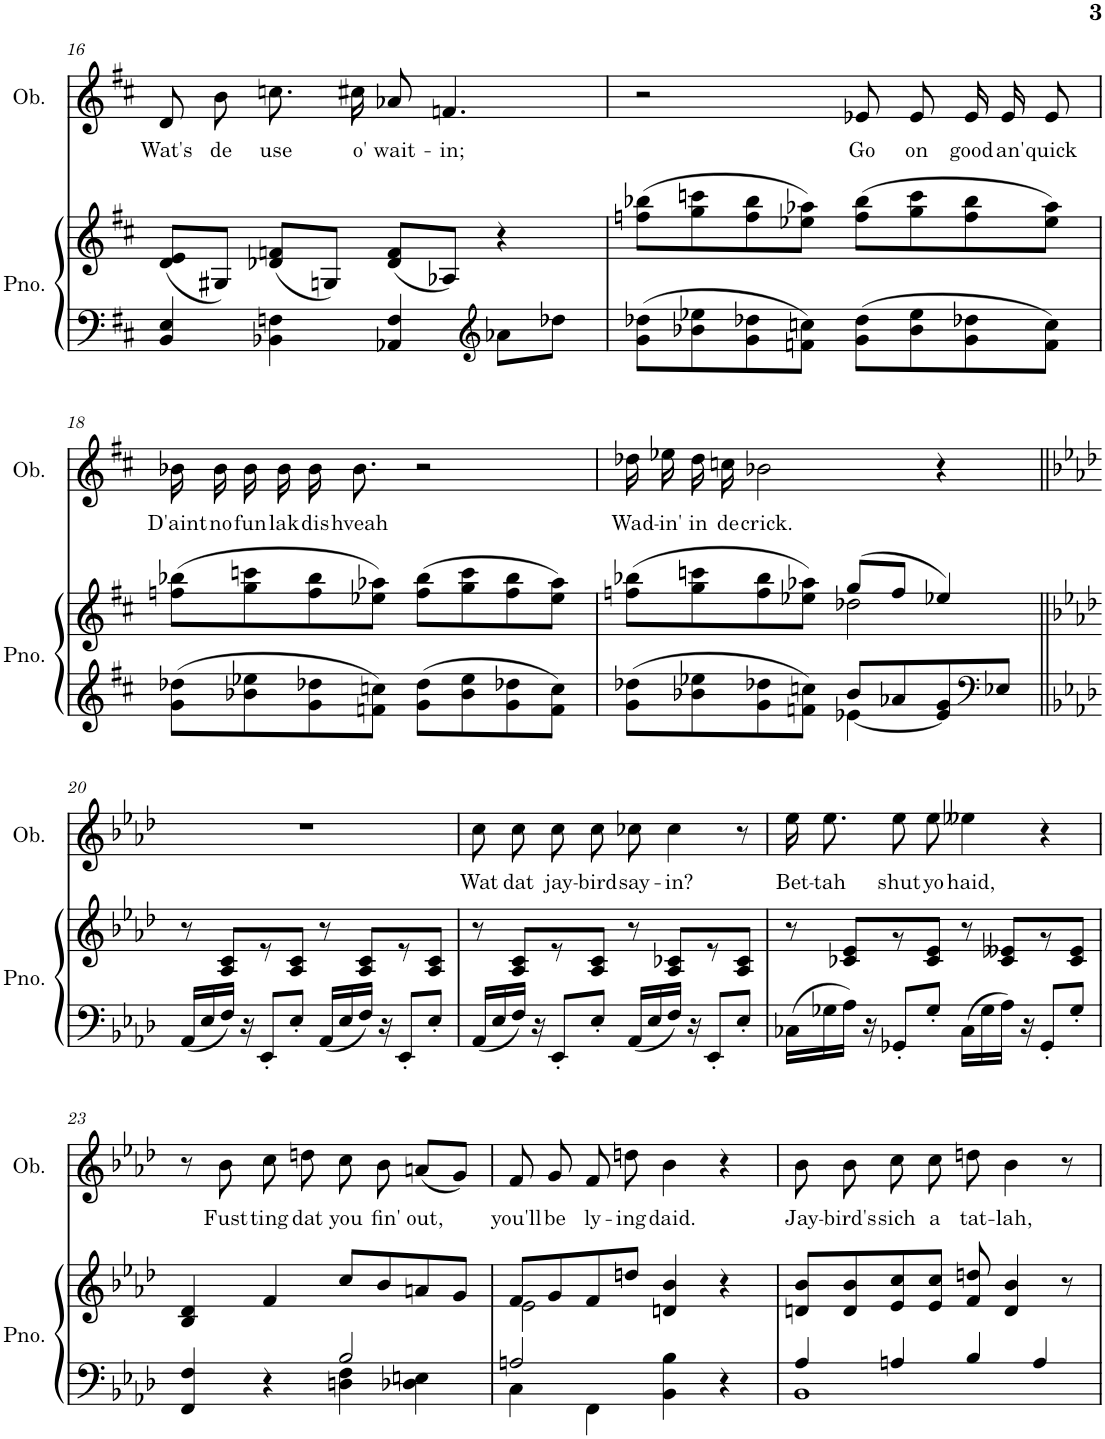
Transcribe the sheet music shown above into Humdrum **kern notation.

**kern	**kern	**kern	**text
*part2	*part2	*part1	*part1
*staff3	*staff2	*staff1	*staff1
*I"Piano	*	*I"Oboe	*
*I'Pno.	*	*I'Ob.	*
!!LO:PB:g=z
*clefF4	*clefG2	*clefG2	*
*k[f#c#]	*k[f#c#]	*k[f#c#]	*
*M4/4	*M4/4	*M4/4	*
=16	=16	=16	=16
!	!	!	!LO:LY:b
4BB/ 4E/	(8d/ 8e/L	8d/	Wat's
!	!	!	!LO:LY:b
.	8G#X/J)	8b\	de
!	!	!	!LO:LY:b
4BB-X\ 4Fn\	(8d-X/ 8fn/L	8.ccn\	use
.	8Gn/J)	.	.
!	!	!	!LO:LY:b
.	.	16cc#X\	o'
!	!	!	!LO:LY:b
4AA-X/ 4F/	(8d-/ 8f/L	8a-X/	wait-
!	!	!	!LO:LY:b
.	8A-X/J)	4.fn/	-in;
*clefG2	*	*	*
8a-X\L	4r	.	.
8dd-X\J	.	.	.
=17	=17	=17	=17
8g\ 8dd-X\L	(8ffn\ 8bb-X\L	2r	.
8b-X\ 8ee-X\	8gg\ 8cccn\	.	.
8g\ 8dd-X\	8ff\ 8bb-\	.	.
8fn\ 8ccn\J	8ee-X\ 8aa-X\J)	.	.
!	!	!	!LO:LY:b
8g\ 8dd-\L	(8ff\ 8bb-\L	8e-X/	Go
!	!	!	!LO:LY:b
8b-\ 8ee-\	8gg\ 8ccc\	8e-/	on
!	!	!	!LO:LY:b
8g\ 8dd-X\	8ff\ 8bb-\	16e-/	good
!	!	!	!LO:LY:b
.	.	16e-/	an'
!	!	!	!LO:LY:b
8f\ 8cc\J	8ee-\ 8aa-\J)	8e-/	quick
!!LO:LB:g=z
=18	=18	=18	=18
!	!	!	!LO:LY:b
8g\ 8dd-X\L	(8ffn\ 8bb-X\L	16b-X\	D'aint
!	!	!	!LO:LY:b
.	.	16b-\	no
!	!	!	!LO:LY:b
8b-X\ 8ee-X\	8gg\ 8cccn\	16b-\	fun
!	!	!	!LO:LY:b
.	.	16b-\	lak
!	!	!	!LO:LY:b
8g\ 8dd-X\	8ff\ 8bb-\	16b-\	dis
!	!	!	!LO:LY:b
.	.	8.b-\	hveah
8fn\ 8ccn\J	8ee-X\ 8aa-X\J)	.	.
8g\ 8dd-\L	(8ff\ 8bb-\L	2r	.
8b-\ 8ee-\	8gg\ 8ccc\	.	.
8g\ 8dd-X\	8ff\ 8bb-\	.	.
8f\ 8cc\J	8ee-\ 8aa-\J)	.	.
=19	=19	=19	=19
*^	*^	*	*
!	!	!	!	!	!LO:LY:b
8g\ 8dd-X\L	2ryy	(8ffn\ 8bb-X\L	2ryy	16dd-X\	Wad-
!	!	!	!	!	!LO:LY:b
.	.	.	.	16ee-X\	-in'
!	!	!	!	!	!LO:LY:b
8b-X\ 8ee-X\	.	8gg\ 8cccn\	.	16dd-\	in
!	!	!	!	!	!LO:LY:b
.	.	.	.	16ccn\	de
!	!	!	!	!	!LO:LY:b
8g\ 8dd-X\	.	8ff\ 8bb-\	.	2b-X\	crick.
8fn\ 8ccn\J	.	8ee-X\ 8aa-X\J)	.	.	.
8b-/L	[4e-X\	(8gg/L	2dd-X\	.	.
8a-X/	.	8ff/J	.	.	.
8e-/] 8g/	4ryy	4ee-X/)	.	4r	.
*clefF4	*	*	*	*	*
8E-X/J	.	.	.	.	.
*v	*v	*	*	*	*
*	*v	*v	*	*
!!LO:LB:g=z
=20||	=20||	=20||	=20||
*k[b-e-a-d-]	*k[b-e-a-d-]	*k[b-e-a-d-]	*
16AA-/LL	8r	1r	.
16E-/	.	.	.
16F/JJ	8A-/ 8c/L	.	.
16r	.	.	.
8EE-'/L	8r	.	.
8E-'/J	8A-/ 8c/J	.	.
16AA-/LL	8r	.	.
16E-/	.	.	.
16F/JJ	8A-/ 8c/L	.	.
16r	.	.	.
8EE-'/L	8r	.	.
8E-'/J	8A-/ 8c/J	.	.
=21	=21	=21	=21
!	!	!	!LO:LY:b
16AA-/LL	8r	8cc\	Wat
16E-/	.	.	.
!	!	!	!LO:LY:b
16F/JJ	8A-/ 8c/L	8cc\	dat
16r	.	.	.
!	!	!	!LO:LY:b
8EE-'/L	8r	8cc\	jay-
!	!	!	!LO:LY:b
8E-'/J	8A-/ 8c/J	8cc\	-bird
!	!	!	!LO:LY:b
16AA-/LL	8r	8cc-X\	say-
16E-/	.	.	.
!	!	!	!LO:LY:b
16F/JJ	8A-/ 8c-X/L	4cc-\	-in?
16r	.	.	.
8EE-'/L	8r	.	.
8E-'/J	8A-/ 8c-/J	8r	.
=22	=22	=22	=22
!	!	!	!LO:LY:b
16C-X\LL	8r	16ee-\	Bet-
!	!	!	!LO:LY:b
16G-X\	.	8.ee-\	-tah
16A-\JJ	8c-X/ 8e-/L	.	.
16r	.	.	.
!	!	!	!LO:LY:b
8GG-X'/L	8r	8ee-\	shut
!	!	!	!LO:LY:b
8G-'/J	8c-/ 8e-/J	8ee-\	yo
!	!	!	!LO:LY:b
16C-\LL	8r	4ee--X\	haid,
16G-\	.	.	.
16A-\JJ	8c-/ 8e--X/L	.	.
16r	.	.	.
8GG-'/L	8r	4r	.
8G-'/J	8c-/ 8e--/J	.	.
!!LO:LB:g=z
=23	=23	=23	=23
*^	*	*	*
4FF/ 4F/	2ryy	4B-/ 4d-/	8r	.
!	!	!	!	!LO:LY:b
.	.	.	8b-\	Fust
!	!	!	!	!LO:LY:b
4r	.	4f/	8cc\	ting
!	!	!	!	!LO:LY:b
.	.	.	8ddn\	dat
!	!	!	!	!LO:LY:b
2B-/	4Dn\ 4F\	8cc/L	8cc\	you
!	!	!	!	!LO:LY:b
.	.	8b-/	8b-\	fin'
!	!	!	!	!LO:LY:b
.	4D-X\ 4En\	8an/	(8an/L	out,
.	.	8g/J	8g/J)	.
=24	=24	=24	=24	=24
*	*	*^	*	*
!	!	!	!	!	!LO:LY:b
2An/	4C\	8f/L	2e-\	8f/	you'll
!	!	!	!	!	!LO:LY:b
.	.	8g/	.	8g/	be
!	!	!	!	!	!LO:LY:b
.	4FF\	8f/	.	8f/	ly-
!	!	!	!	!	!LO:LY:b
.	.	8ddn/J	.	8ddn\	-ing
!	!	!	!	!	!LO:LY:b
4BB-\ 4B-\	2ryy	4dn/ 4b-/	2ryy	4b-\	daid.
4r	.	4r	.	4r	.
*	*	*v	*v	*	*
=25	=25	=25	=25	=25
!	!	!	!	!LO:LY:b
4A-/	1BB-	8dn/ 8b-/L	8b-\	Jay-
!	!	!	!	!LO:LY:b
.	.	8d/ 8b-/	8b-\	-bird's
!	!	!	!	!LO:LY:b
4An/	.	8e-/ 8cc/	8cc\	sich
!	!	!	!	!LO:LY:b
.	.	8e-/ 8cc/J	8cc\	a
!	!	!	!	!LO:LY:b
4B-/	.	8f/ 8ddn/	8ddn\	tat-
!	!	!	!	!LO:LY:b
.	.	4d/ 4b-/	4b-\	-lah,
4A/	.	.	.	.
.	.	8r	8r	.
*v	*v	*	*	*
=	=	=	=
*-	*-	*-	*-
